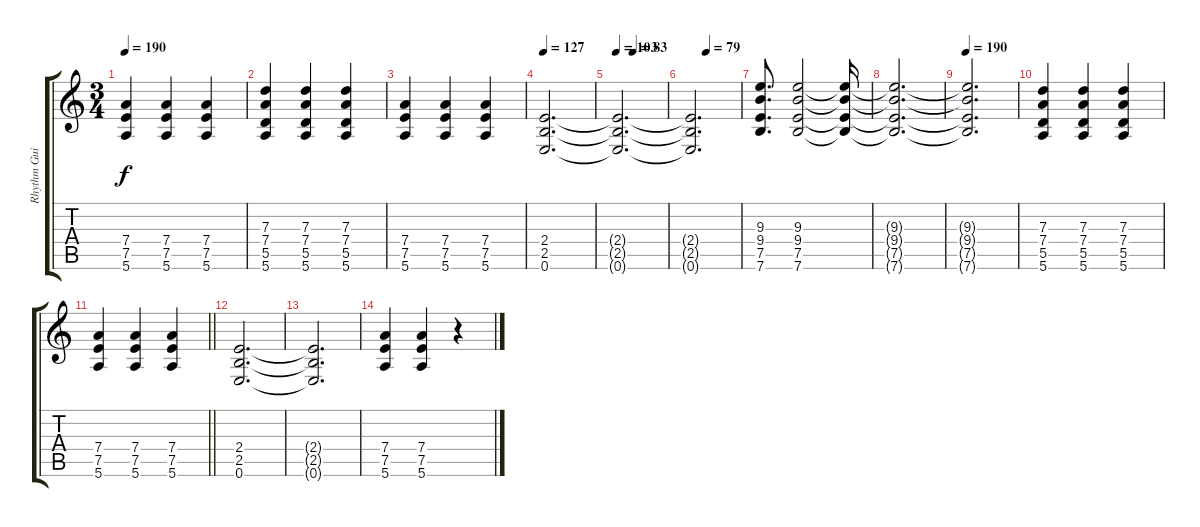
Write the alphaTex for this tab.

\track ("Rhythm Guitar" "Rhythm Gui") {instrument overdrivenguitar}
\staff {score tabs}
\tuning (E4 B3 G3 D3 A2 E2) {hide}
\ts (3 4)
\tempo 190
\clef g2
\ks c
(7.4 7.5 5.6).4{dy f} (7.4 7.5 5.6).4 (7.4 7.5 5.6).4 |
(7.3 7.4 5.5 5.6).4 (7.3 7.4 5.5 5.6).4 (7.3 7.4 5.5 5.6).4 |
(7.4 7.5 5.6).4 (7.4 7.5 5.6).4 (7.4 7.5 5.6).4 |
\tempo 127
(2.4 2.5 0.6).2{d} |
\tempo 103
\tempo (83 0.3333333333333333)
(2.4{t} 2.5{t} 0.6{t}).2{d} |
\tempo (79 0.3333333333333333)
(2.4{t} 2.5{t} 0.6{t}).2{d} |
(9.3 9.4 7.5 7.6).8{d} (9.3 9.4 7.5 7.6).2 (9.3{t} 9.4{t} 7.5{t} 7.6{t}).16 |
(9.3{t} 9.4{t} 7.5{t} 7.6{t}).2{d} |
\tempo 190
(9.3{t} 9.4{t} 7.5{t} 7.6{t}).2{d} |
(7.3 7.4 5.5 5.6).4 (7.3 7.4 5.5 5.6).4 (7.3 7.4 5.5 5.6).4 |
\barLineRight lightlight
(7.4 7.5 5.6).4 (7.4 7.5 5.6).4 (7.4 7.5 5.6).4 |
(2.4 2.5 0.6).2{d} |
(2.4{t} 2.5{t} 0.6{t}).2{d} |
(7.4 7.5 5.6).4 (7.4 7.5 5.6).4 r.4
